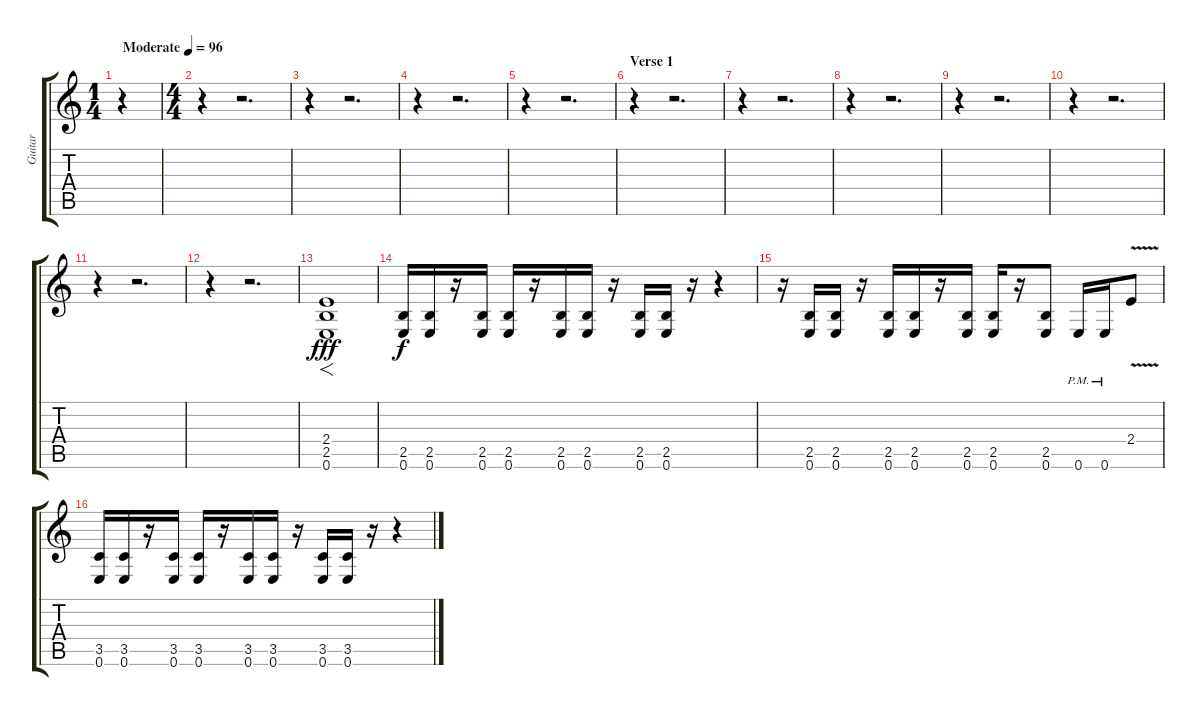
\track ("Guitar" "Guitar") {instrument overdrivenguitar}
\staff {score tabs}
\tuning (E4 B3 G3 D3 A2 E2) {hide}
\ts (1 4)
\tempo (96 "Moderate")
\clef g2
\ks c
r.4{dy fff instrument overdrivenguitar} |
\ts (4 4)
r.4 r.2{d} |
r.4 r.2{d} |
r.4 r.2{d} |
r.4 r.2{d} |
\section ("" "Verse 1")
r.4 r.2{d} |
r.4 r.2{d} |
r.4 r.2{d} |
r.4 r.2{d} |
r.4 r.2{d} |
r.4 r.2{d} |
r.4 r.2{d} |
(2.4 2.5 0.6).1{f} |
(2.5 0.6).16{dy f} (2.5 0.6).16 r.16 (2.5 0.6).16 (2.5 0.6).16 r.16 (2.5 0.6).16 (2.5 0.6).16 r.16 (2.5 0.6).16 (2.5 0.6).16 r.16 r.4 |
r.16 (2.5 0.6).16 (2.5 0.6).16 r.16 (2.5 0.6).16 (2.5 0.6).16 r.16 (2.5 0.6).16 (2.5 0.6).16 r.16 (2.5 0.6).8 0.6{pm}.16 0.6{pm}.16 2.4{v}.8 |
(3.5 0.6).16 (3.5 0.6).16 r.16 (3.5 0.6).16 (3.5 0.6).16 r.16 (3.5 0.6).16 (3.5 0.6).16 r.16 (3.5 0.6).16 (3.5 0.6).16 r.16 r.4
